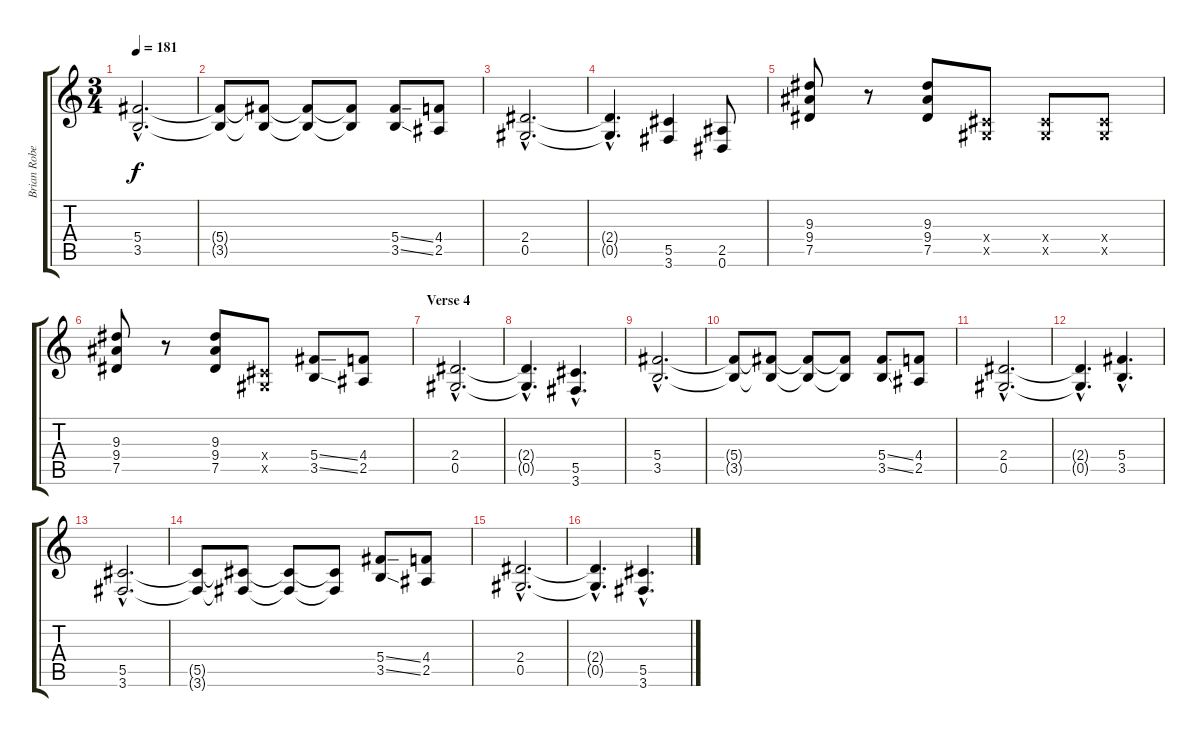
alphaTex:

\track ("Brian Robertson" "Brian Robe") {instrument overdrivenguitar}
\staff {score tabs}
\tuning (Eb4 Bb3 Gb3 Db3 Ab2 Eb2) {hide}
\ts (3 4)
\tempo 181
\clef g2
\ks c
(5.4{hac} 3.5{hac}).2{d dy f} |
(5.4{t} 3.5{t}).8 (5.4{t} 3.5{t}).8 (5.4{t} 3.5{t}).8 (5.4{t} 3.5{t}).8 (5.4{ss} 3.5{ss}).8 (4.4 2.5).8 |
(2.4{hac} 0.5{hac}).2{d} |
(2.4{hac t} 0.5{hac t}).4{d} (5.5 3.6).4 (2.5 0.6).8 |
(9.3 9.4 7.5).8 r.8 (9.3 9.4 7.5).8 (0.4{x} 0.5{x}).8 (0.4{x} 0.5{x}).8 (0.4{x} 0.5{x}).8 |
(9.3 9.4 7.5).8 r.8 (9.3 9.4 7.5).8 (0.4{x} 0.5{x}).8 (5.4{ss} 3.5{ss}).8 (4.4 2.5).8 |
\section ("" "Verse 4")
(2.4{hac} 0.5{hac}).2{d} |
(2.4{hac t} 0.5{hac t}).4{d} (5.5{hac} 3.6{hac}).4{d} |
(5.4{hac} 3.5{hac}).2{d} |
(5.4{t} 3.5{t}).8 (5.4{t} 3.5{t}).8 (5.4{t} 3.5{t}).8 (5.4{t} 3.5{t}).8 (5.4{ss} 3.5{ss}).8 (4.4 2.5).8 |
(2.4{hac} 0.5{hac}).2{d} |
(2.4{hac t} 0.5{hac t}).4{d} (5.4{hac} 3.5{hac}).4{d} |
(5.5{hac} 3.6{hac}).2{d} |
(5.5{t} 3.6{t}).8 (5.5{t} 3.6{t}).8 (5.5{t} 3.6{t}).8 (5.5{t} 3.6{t}).8 (5.4{ss} 3.5{ss}).8 (4.4 2.5).8 |
(2.4{hac} 0.5{hac}).2{d} |
(2.4{hac t} 0.5{hac t}).4{d} (5.5{hac} 3.6{hac}).4{d}
